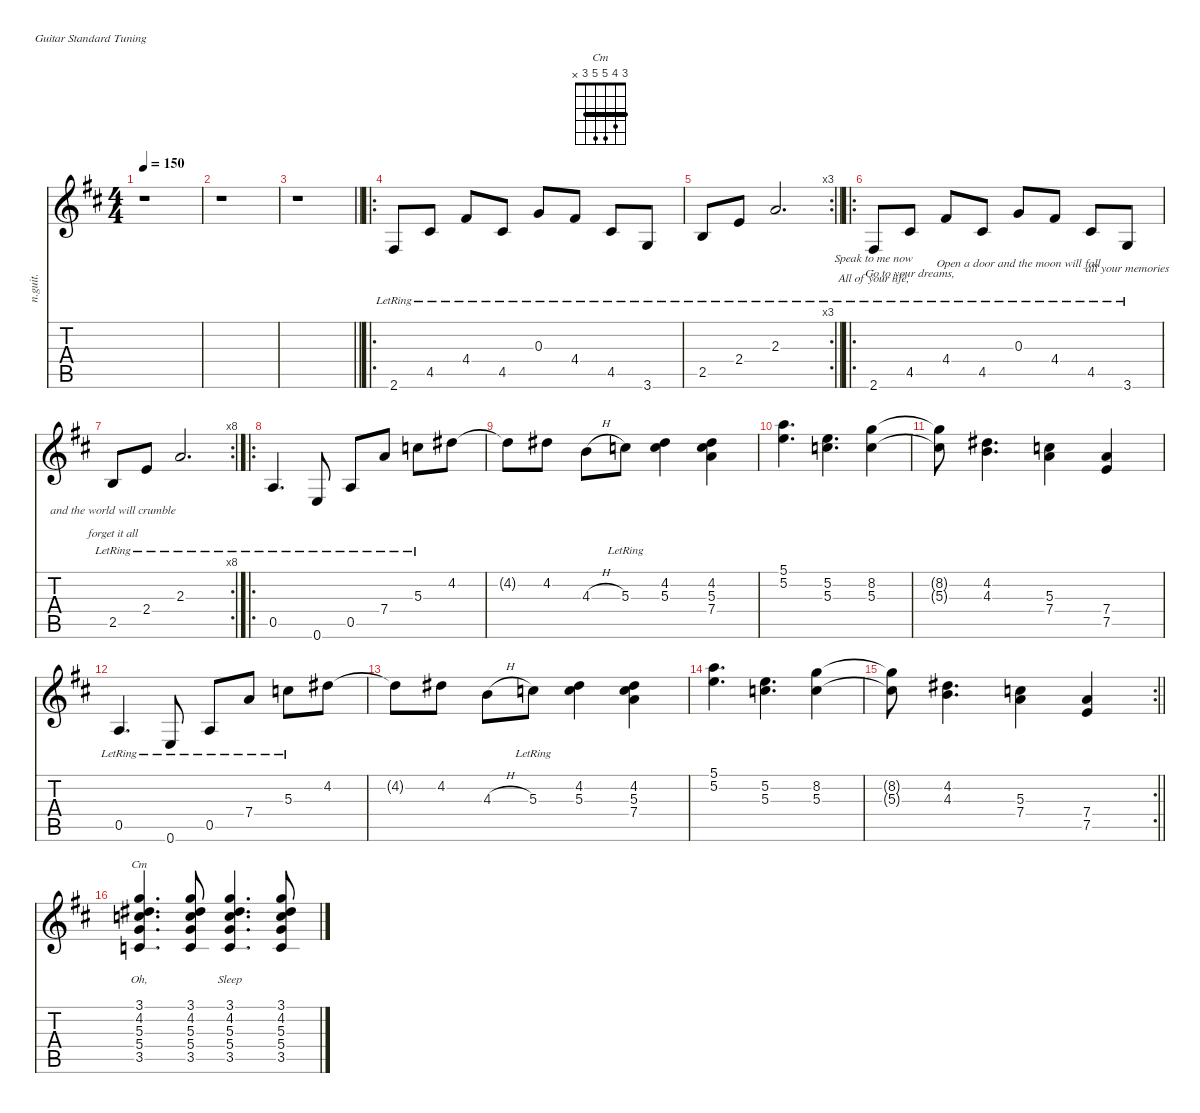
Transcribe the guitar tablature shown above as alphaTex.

\defaultSystemsLayout 4
\hideDynamics
\bracketExtendMode nobrackets
\otherSystemsTrackNameOrientation horizontal
\track ("mike----guitar 1" "n.guit.") {defaultSystemsLayout 8 mute instrument acousticguitarnylon}
\staff {score tabs}
\tuning (E4 B3 G3 D3 A2 E2)
\chord ("Cm" 3 4 5 5 3 x) {barre 3}
\ts (4 4)
\tempo 150
\clef g2
\ks bminor
r.1{dy f beam Down} |
r.1{beam Down} |
\barLineRight lightlight
r.1{beam Down} |
\ro
2.6{lr acc #}.8{beam Up} 4.5{lr acc #}.8{beam Up} 4.4{lr acc #}.8{beam Up} 4.5{lr acc #}.8{beam Up} 0.3{lr acc forcenatural}.8{beam Up} 4.4{lr acc #}.8{beam Up} 4.5{lr acc #}.8{beam Up} 3.6{lr acc forcenatural}.8{beam Up} |
\rc 3
\barLineRight lightlight
2.5{lr acc forcenatural}.8{beam Up} 2.4{lr acc forcenatural}.8{beam Up} 2.3{lr acc forcenatural}.2{d beam Up} |
\ro
2.6{lr acc #}.8{lyrics (0 "Speak to me now") lyrics (1 "") lyrics (2 "All of your life,") lyrics (3 "") lyrics (4 "") beam Up} 4.5{lr acc #}.8{lyrics (0 "") lyrics (1 "") lyrics (2 "") lyrics (3 "Go to your dreams,") lyrics (4 "") beam Up} 4.4{lr acc #}.8{beam Up} 4.5{lr acc #}.8{beam Up} 0.3{lr acc forcenatural}.8{lyrics (0 "") lyrics (1 "Open a door and the moon will fall") lyrics (2 "") lyrics (3 "") lyrics (4 "") beam Up} 4.4{lr acc #}.8{beam Up} 4.5{lr acc #}.8{beam Up} 3.6{lr acc forcenatural}.8{lyrics (0 "") lyrics (1 "") lyrics (2 "all your memories") lyrics (3 "") lyrics (4 "") beam Up} |
\rc 8
2.5{lr acc forcenatural}.8{lyrics (0 "and the world will crumble") lyrics (1 "") lyrics (2 "") lyrics (3 "forget it all") lyrics (4 "") beam Up} 2.4{lr acc forcenatural}.8{beam Up} 2.3{lr acc forcenatural}.2{d beam Up} |
\ro
0.5{lr acc forcenatural}.4{d beam Up} 0.6{lr acc forcenatural}.8{beam Up} 0.5{lr acc forcenatural}.8{beam Up} 7.4{lr acc forcenatural}.8{beam Up} 5.3{lr acc forcenatural}.8{beam Down} 4.2{acc #}.8{beam Down} |
4.2{t acc #}.8{beam Down} 4.2{acc #}.8{beam Down} 4.3{h acc forcenatural}.8{beam Down} 5.3{lr acc forcenatural}.8{beam Down} (4.2{acc #} 5.3{acc forcenatural}).4{beam Down} (4.2{acc #} 5.3{acc forcenatural} 7.4{acc forcenatural}).4{beam Down} |
(5.1{acc forcenatural} 5.2{acc forcenatural}).4{d beam Down} (5.2{acc forcenatural} 5.3{acc forcenatural}).4{d beam Down} (8.2{acc forcenatural} 5.3{acc forcenatural}).4{beam Down} |
(8.2{t acc forcenatural} 5.3{t acc forcenatural}).8{beam Down} (4.2{acc #} 4.3{acc forcenatural}).4{d beam Down} (5.3{acc forcenatural} 7.4{acc forcenatural}).4{beam Down} (7.4{acc forcenatural} 7.5{acc forcenatural}).4{beam Up} |
0.5{lr acc forcenatural}.4{d beam Up} 0.6{lr acc forcenatural}.8{beam Up} 0.5{lr acc forcenatural}.8{beam Up} 7.4{lr acc forcenatural}.8{beam Up} 5.3{lr acc forcenatural}.8{beam Down} 4.2{acc #}.8{beam Down} |
4.2{t acc #}.8{beam Down} 4.2{acc #}.8{beam Down} 4.3{h acc forcenatural}.8{beam Down} 5.3{lr acc forcenatural}.8{beam Down} (4.2{acc #} 5.3{acc forcenatural}).4{beam Down} (4.2{acc #} 5.3{acc forcenatural} 7.4{acc forcenatural}).4{beam Down} |
(5.1{acc forcenatural} 5.2{acc forcenatural}).4{d beam Down} (5.2{acc forcenatural} 5.3{acc forcenatural}).4{d beam Down} (8.2{acc forcenatural} 5.3{acc forcenatural}).4{beam Down} |
\rc 2
\barLineRight lightlight
(8.2{t acc forcenatural} 5.3{t acc forcenatural}).8{beam Down} (4.2{acc #} 4.3{acc forcenatural}).4{d beam Down} (5.3{acc forcenatural} 7.4{acc forcenatural}).4{beam Down} (7.4{acc forcenatural} 7.5{acc forcenatural}).4{beam Up} |
(3.1{acc forcenatural} 4.2{acc #} 5.3{acc forcenatural} 5.4{acc forcenatural} 3.5{acc forcenatural}).4{d ch "Cm" lyrics (0 "") lyrics (1 "") lyrics (2 "") lyrics (3 "Oh,") lyrics (4 "") beam Up} (3.1{acc forcenatural} 4.2{acc #} 5.3{acc forcenatural} 5.4{acc forcenatural} 3.5{acc forcenatural}).8{beam Up} (3.1{acc forcenatural} 4.2{acc #} 5.3{acc forcenatural} 5.4{acc forcenatural} 3.5{acc forcenatural}).4{d lyrics (0 "") lyrics (1 "") lyrics (2 "") lyrics (3 "Sleep") lyrics (4 "") beam Up} (3.1{acc forcenatural} 4.2{acc #} 5.3{acc forcenatural} 5.4{acc forcenatural} 3.5{acc forcenatural}).8{beam Up}
